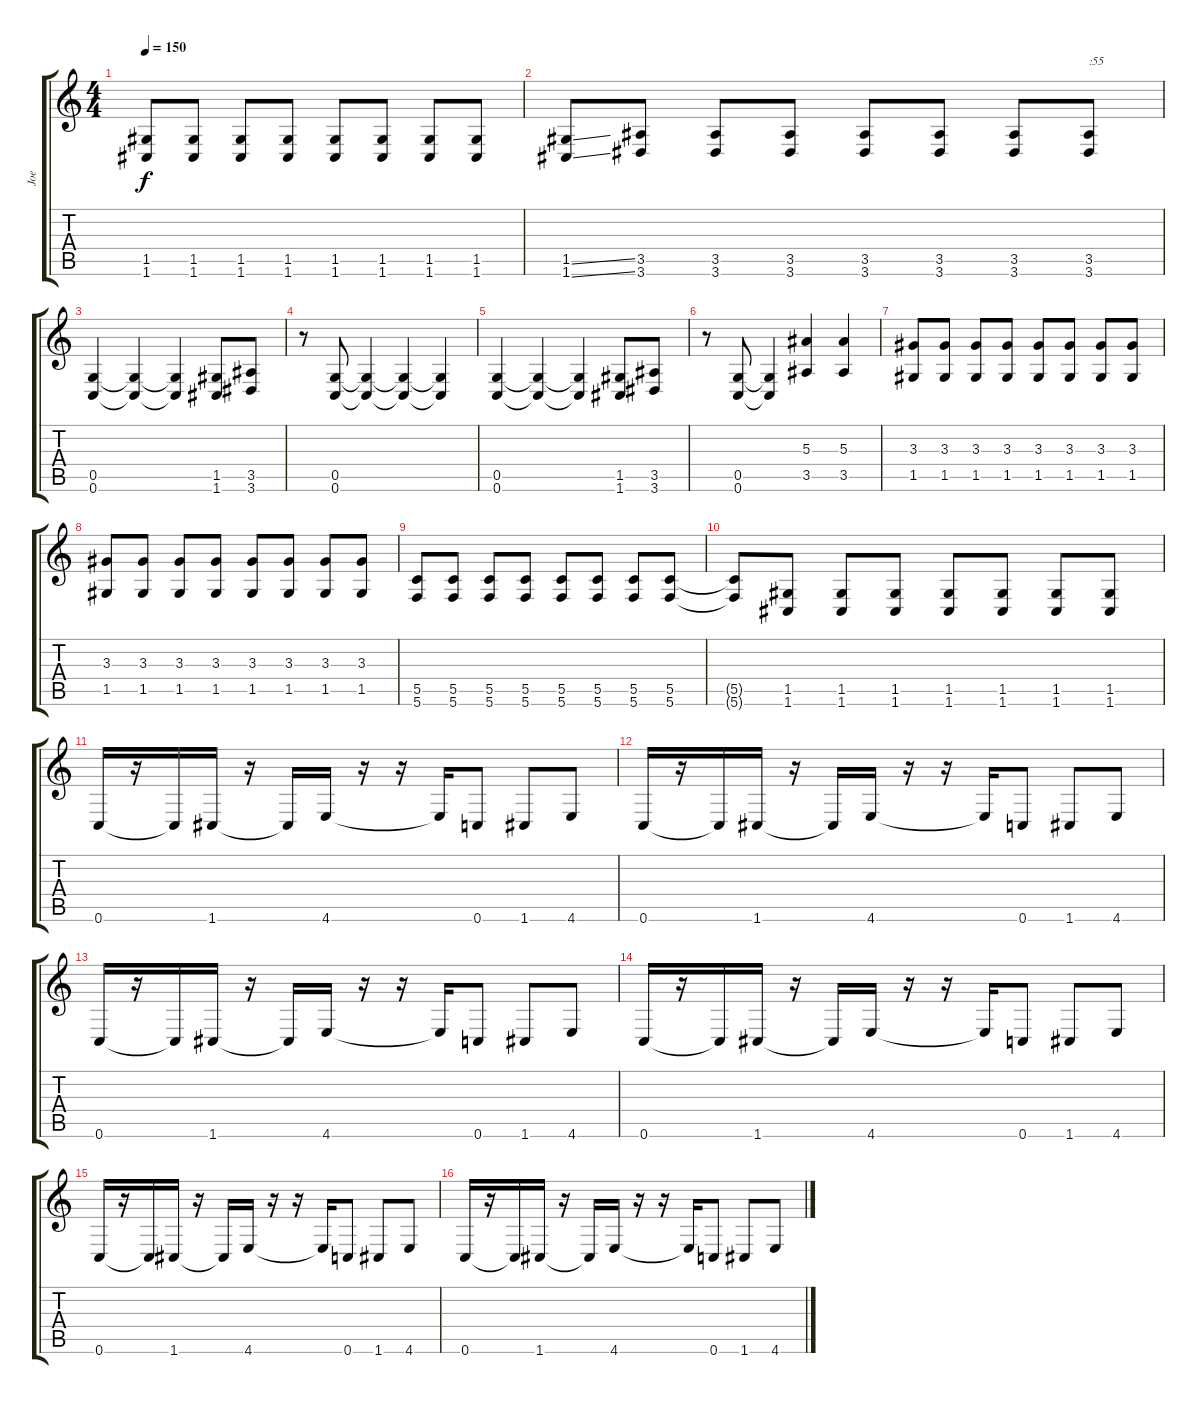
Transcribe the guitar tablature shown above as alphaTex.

\track ("Joe" "Joe") {instrument distortionguitar}
\staff {score tabs}
\tuning (D4 A3 F3 C3 G2 C2) {hide}
\ts (4 4)
\tempo 150
\clef g2
\ks c
(1.5 1.6).8{dy f} (1.5 1.6).8 (1.5 1.6).8 (1.5 1.6).8 (1.5 1.6).8 (1.5 1.6).8 (1.5 1.6).8 (1.5 1.6).8 |
(1.5{ss} 1.6{ss}).8 (3.5 3.6).8 (3.5 3.6).8 (3.5 3.6).8 (3.5 3.6).8 (3.5 3.6).8 (3.5 3.6).8 (3.5 3.6).8{txt ":55"} |
(0.5 0.6).4 (0.5{t} 0.6{t}).4 (0.5{t} 0.6{t}).4 (1.5 1.6).8 (3.5 3.6).8 |
r.8 (0.5 0.6).8 (0.5{t} 0.6{t}).4 (0.5{t} 0.6{t}).4 (0.5{t} 0.6{t}).4 |
(0.5 0.6).4 (0.5{t} 0.6{t}).4 (0.5{t} 0.6{t}).4 (1.5 1.6).8 (3.5 3.6).8 |
r.8 (0.5 0.6).8 (0.5{t} 0.6{t}).4 (5.3 3.5).4 (5.3 3.5).4 |
(3.3 1.5).8{volume 13 instrument distortionguitar} (3.3 1.5).8 (3.3 1.5).8 (3.3 1.5).8 (3.3 1.5).8 (3.3 1.5).8 (3.3 1.5).8 (3.3 1.5).8 |
(3.3 1.5).8 (3.3 1.5).8 (3.3 1.5).8 (3.3 1.5).8 (3.3 1.5).8 (3.3 1.5).8 (3.3 1.5).8 (3.3 1.5).8 |
(5.5 5.6).8 (5.5 5.6).8 (5.5 5.6).8 (5.5 5.6).8 (5.5 5.6).8 (5.5 5.6).8 (5.5 5.6).8 (5.5 5.6).8 |
(5.5{t} 5.6{t}).8 (1.5 1.6).8 (1.5 1.6).8 (1.5 1.6).8 (1.5 1.6).8 (1.5 1.6).8 (1.5 1.6).8 (1.5 1.6).8 |
0.6.16{volume 16} r.16 0.6{t}.16 1.6.16 r.16 1.6{t}.16 4.6.16 r.16 r.16 4.6{t}.16 0.6.8 1.6.8 4.6.8 |
0.6.16 r.16 0.6{t}.16 1.6.16 r.16 1.6{t}.16 4.6.16 r.16 r.16 4.6{t}.16 0.6.8 1.6.8 4.6.8 |
0.6.16 r.16 0.6{t}.16 1.6.16 r.16 1.6{t}.16 4.6.16 r.16 r.16 4.6{t}.16 0.6.8 1.6.8 4.6.8 |
0.6.16 r.16 0.6{t}.16 1.6.16 r.16 1.6{t}.16 4.6.16 r.16 r.16 4.6{t}.16 0.6.8 1.6.8 4.6.8 |
0.6.16 r.16 0.6{t}.16 1.6.16 r.16 1.6{t}.16 4.6.16 r.16 r.16 4.6{t}.16 0.6.8 1.6.8 4.6.8 |
0.6.16 r.16 0.6{t}.16 1.6.16 r.16 1.6{t}.16 4.6.16 r.16 r.16 4.6{t}.16 0.6.8 1.6.8 4.6.8
